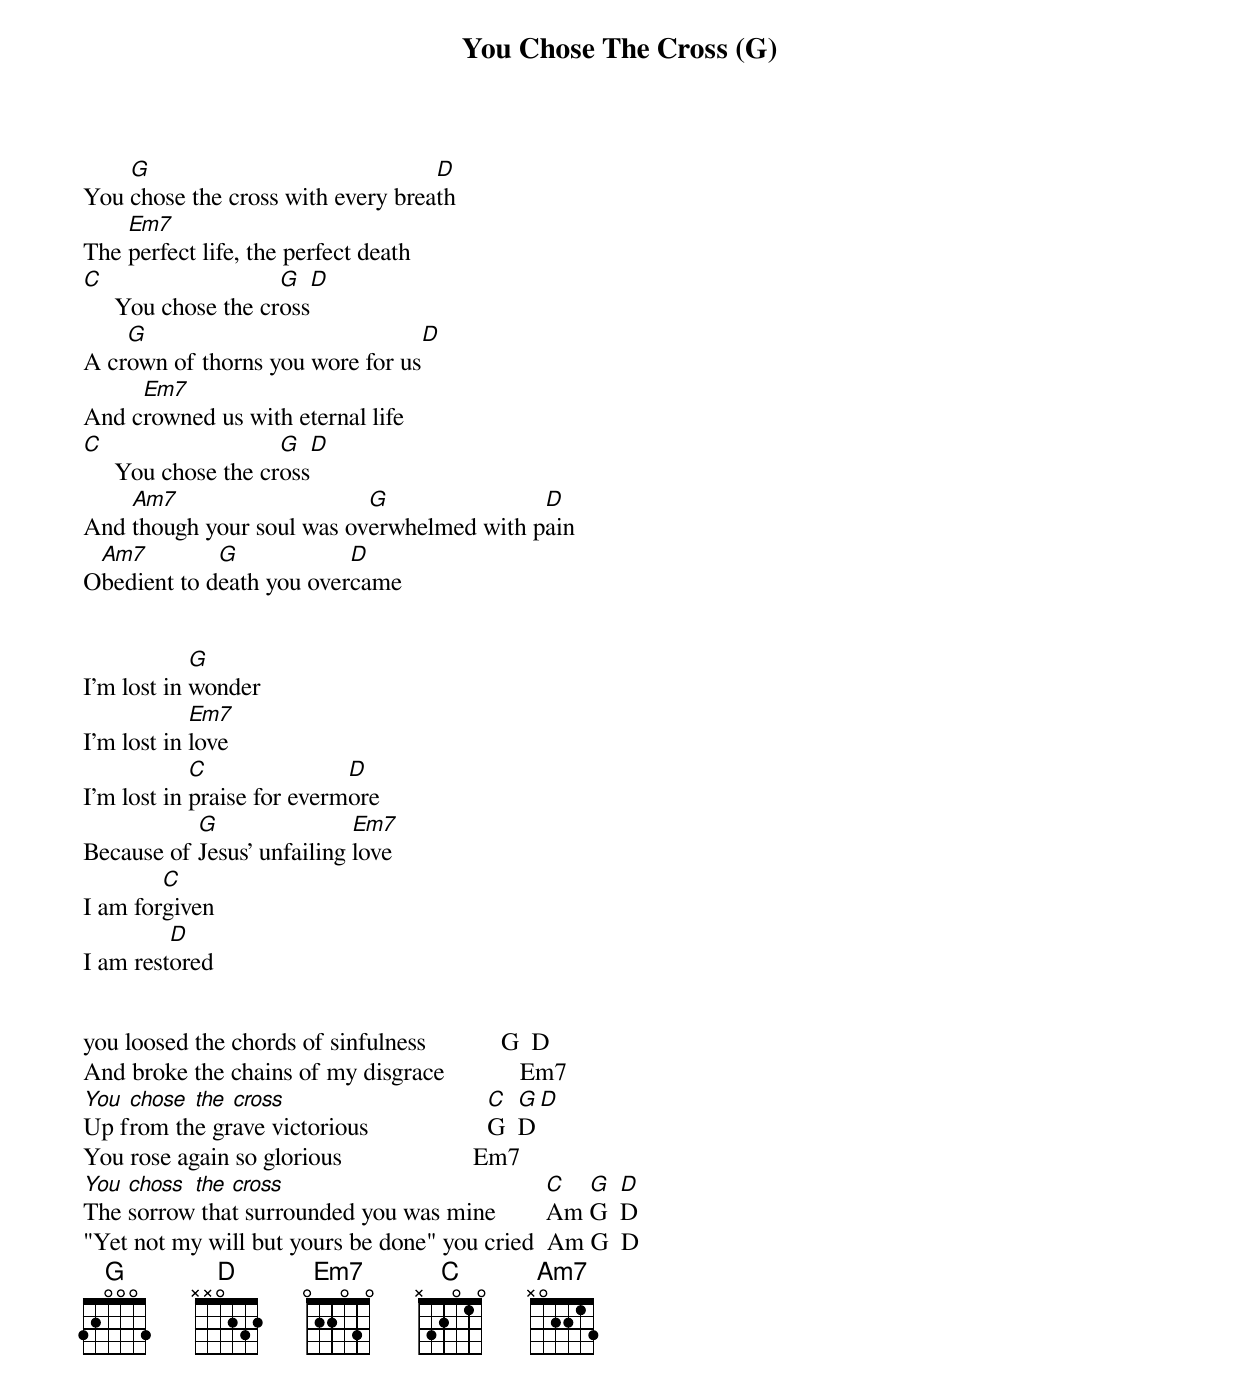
You Chose The Cross (G)

    G                              D
You chose the cross with every breath
    Em7
The perfect life, the perfect death
C                    G    D
     You chose the cross
    G                            D
A crown of thorns you wore for us
     Em7
And crowned us with eternal life
C                    G    D
     You chose the cross
    Am7                    G               D
And though your soul was overwhelmed with pain
 Am7         G            D
Obedient to death you overcame


            G
I'm lost in wonder
            Em7
I'm lost in love
            C               D
I'm lost in praise for evermore
           G                Em7
Because of Jesus' unfailing love
        C
I am forgiven
         D
I am restored


you loosed the chords of sinfulness            G  D
And broke the chains of my disgrace            Em7
You chose the cross                            C  G  D
Up from the grave victorious                   G  D
You rose again so glorious                     Em7
You choss the cross                            C  G  D
The sorrow that surrounded you was mine        Am G  D
"Yet not my will but yours be done" you cried  Am G  D
